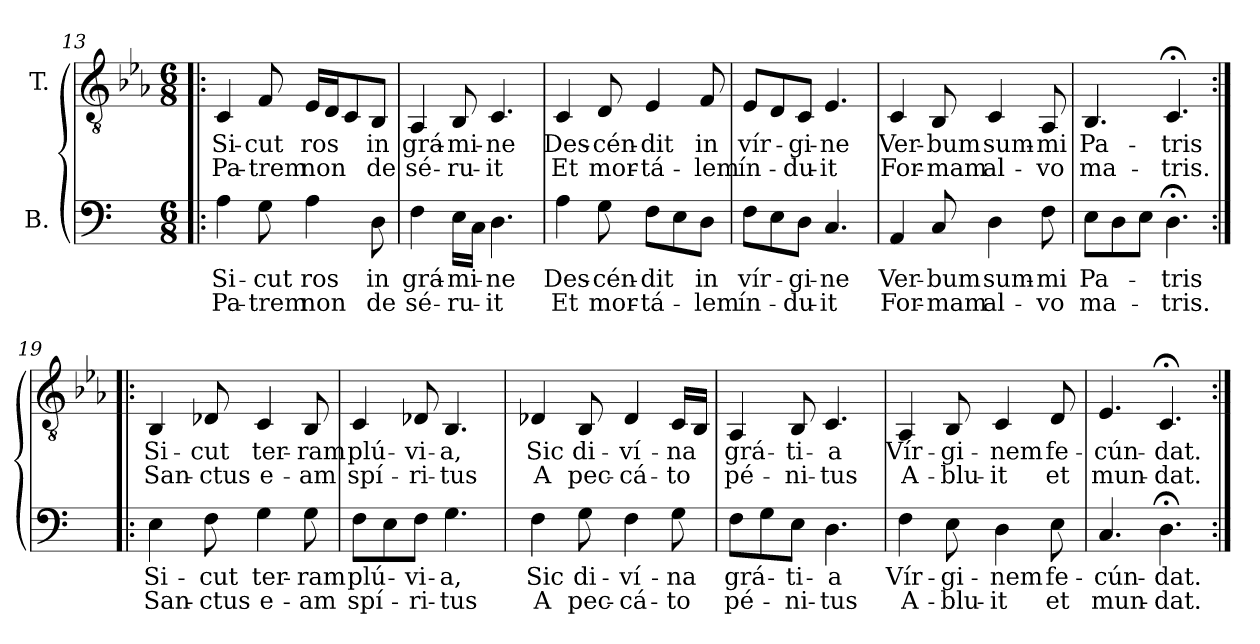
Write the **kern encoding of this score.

**kern	**text	**text	**kern	**text	**text
*part2	*part2	*part2	*part1	*part1	*part1
*staff2	*staff2	*staff2	*staff1	*staff1	*staff1
*I"B.	*	*	*I"T.	*	*
*clefF4	*	*	*clefGv2	*	*
*	*	*	*ITrd2c3	*	*
*k[]	*	*	*k[]	*	*
*a:	*	*	*a:	*	*
*M6/8	*	*	*M6/8	*	*
=13!|:	=13!|:	=13!|:	=13!|:	=13!|:	=13!|:
!	!LO:LY:b:color=#000000	!LO:LY:b:color=#000000	!	!	!
!	!	!	!	!LO:LY:b:color=#000000	!LO:LY:b:color=#000000
4Ai\	Si-	Pa-	4AAi/	Si-	Pa-
!	!LO:LY:b:color=#000000	!LO:LY:b:color=#000000	!	!	!
!	!	!	!	!LO:LY:b:color=#000000	!LO:LY:b:color=#000000
8Gi\	-cut	-trem	8Di/	-cut	-trem
!	!LO:LY:b:color=#000000	!LO:LY:b:color=#000000	!	!	!
!	!	!	!	!LO:LY:b:color=#000000	!LO:LY:b:color=#000000
4Ai\	ros	non	16Ci/LL	ros	non
.	.	.	16BBi/J	.	.
.	.	.	8AAi/	.	.
!	!LO:LY:b:color=#000000	!LO:LY:b:color=#000000	!	!	!
!	!	!	!	!LO:LY:b:color=#000000	!LO:LY:b:color=#000000
8Di\	in	de	8GGi/J	in	de
=14	=14	=14	=14	=14	=14
!	!LO:LY:b:color=#000000	!LO:LY:b:color=#000000	!	!	!
!	!	!	!	!LO:LY:b:color=#000000	!LO:LY:b:color=#000000
4Fi\	grá-	sé-	4FFi/	grá-	sé-
!	!LO:LY:b:color=#000000	!LO:LY:b:color=#000000	!	!	!
!	!	!	!	!LO:LY:b:color=#000000	!LO:LY:b:color=#000000
16Ei\LL	-mi-	-ru-	8GGi/	-mi-	-ru-
16Ci\JJ	.	.	.	.	.
!	!LO:LY:b:color=#000000	!LO:LY:b:color=#000000	!	!	!
!	!	!	!	!LO:LY:b:color=#000000	!LO:LY:b:color=#000000
4.Di\	-ne	-it	4.AAi/	-ne	-it
!!LO:LB:g=z
=15	=15	=15	=15	=15	=15
!	!LO:LY:b:color=#000000	!LO:LY:b:color=#000000	!	!	!
!	!	!	!	!LO:LY:b:color=#000000	!LO:LY:b:color=#000000
4Ai\	Des-	Et	4AAi/	Des-	Et
!	!LO:LY:b:color=#000000	!LO:LY:b:color=#000000	!	!	!
!	!	!	!	!LO:LY:b:color=#000000	!LO:LY:b:color=#000000
8Gi\	-cén-	mor-	8BBi/	-cén-	mor-
!	!LO:LY:b:color=#000000	!LO:LY:b:color=#000000	!	!	!
!	!	!	!	!LO:LY:b:color=#000000	!LO:LY:b:color=#000000
8Fi\L	-dit	-tá-	4Ci/	-dit	-tá-
8Ei\	.	.	.	.	.
!	!LO:LY:b:color=#000000	!LO:LY:b:color=#000000	!	!	!
!	!	!	!	!LO:LY:b:color=#000000	!LO:LY:b:color=#000000
8Di\J	in	-lem	8Di/	in	-lem
=16	=16	=16	=16	=16	=16
!	!LO:LY:b:color=#000000	!LO:LY:b:color=#000000	!	!	!
!	!	!	!	!LO:LY:b:color=#000000	!LO:LY:b:color=#000000
8Fi\L	vír-	ín-	8Ci/L	vír-	ín-
8Ei\	.	.	8BBi/	.	.
!	!LO:LY:b:color=#000000	!LO:LY:b:color=#000000	!	!	!
!	!	!	!	!LO:LY:b:color=#000000	!LO:LY:b:color=#000000
8Di\J	-gi-	-du-	8AAi/J	-gi-	-du-
!	!LO:LY:b:color=#000000	!LO:LY:b:color=#000000	!	!	!
!	!	!	!	!LO:LY:b:color=#000000	!LO:LY:b:color=#000000
4.Ci/	-ne	-it	4.Ci/	-ne	-it
=17	=17	=17	=17	=17	=17
!	!LO:LY:b:color=#000000	!LO:LY:b:color=#000000	!	!	!
!	!	!	!	!LO:LY:b:color=#000000	!LO:LY:b:color=#000000
4AAi/	Ver-	For-	4AAi/	Ver-	For-
!	!LO:LY:b:color=#000000	!LO:LY:b:color=#000000	!	!	!
!	!	!	!	!LO:LY:b:color=#000000	!LO:LY:b:color=#000000
8Ci/	-bum	-mam	8GGi/	-bum	-mam
!	!LO:LY:b:color=#000000	!LO:LY:b:color=#000000	!	!	!
!	!	!	!	!LO:LY:b:color=#000000	!LO:LY:b:color=#000000
4Di\	sum-	al-	4AAi/	sum-	al-
!	!LO:LY:b:color=#000000	!LO:LY:b:color=#000000	!	!	!
!	!	!	!	!LO:LY:b:color=#000000	!LO:LY:b:color=#000000
8Fi\	-mi	-vo	8FFi/	-mi	-vo
=18	=18	=18	=18	=18	=18
!	!LO:LY:b:color=#000000	!LO:LY:b:color=#000000	!	!	!
!	!	!	!	!LO:LY:b:color=#000000	!LO:LY:b:color=#000000
8Ei\L	Pa-	ma-	4.GGi/	Pa-	ma-
8Di\	.	.	.	.	.
8Ei\J	.	.	.	.	.
!	!LO:LY:b:color=#000000	!LO:LY:b:color=#000000	!	!	!
!	!	!	!	!LO:LY:b:color=#000000	!LO:LY:b:color=#000000
4.D;i\	-tris	-tris.	4.AA;i/	-tris	-tris.
=19:|!|:	=19:|!|:	=19:|!|:	=19:|!|:	=19:|!|:	=19:|!|:
!	!LO:LY:b:color=#000000	!LO:LY:b:color=#000000	!	!	!
!	!	!	!	!LO:LY:b:color=#000000	!LO:LY:b:color=#000000
4Ei\	Si-	San-	4GGi/	Si-	San-
!	!LO:LY:b:color=#000000	!LO:LY:b:color=#000000	!	!	!
!	!	!	!	!LO:LY:b:color=#000000	!LO:LY:b:color=#000000
8Fi\	-cut	-ctus	8BB-Xi/	-cut	-ctus
!	!LO:LY:b:color=#000000	!LO:LY:b:color=#000000	!	!	!
!	!	!	!	!LO:LY:b:color=#000000	!LO:LY:b:color=#000000
4Gi\	ter-	e-	4AAi/	ter-	e-
!	!LO:LY:b:color=#000000	!LO:LY:b:color=#000000	!	!	!
!	!	!	!	!LO:LY:b:color=#000000	!LO:LY:b:color=#000000
8Gi\	-ram	-am	8GGi/	-ram	-am
=20	=20	=20	=20	=20	=20
!	!LO:LY:b:color=#000000	!LO:LY:b:color=#000000	!	!	!
!	!	!	!	!LO:LY:b:color=#000000	!LO:LY:b:color=#000000
8Fi\L	plú-	spí-	4AAi/	plú-	spí-
8Ei\	.	.	.	.	.
!	!LO:LY:b:color=#000000	!LO:LY:b:color=#000000	!	!	!
!	!	!	!	!LO:LY:b:color=#000000	!LO:LY:b:color=#000000
8Fi\J	-vi-	-ri-	8BB-Xi/	-vi-	-ri-
!	!LO:LY:b:color=#000000	!LO:LY:b:color=#000000	!	!	!
!	!	!	!	!LO:LY:b:color=#000000	!LO:LY:b:color=#000000
4.Gi\	-a,	-tus	4.GGi/	-a,	-tus
!!LO:LB:g=z
=21	=21	=21	=21	=21	=21
!	!LO:LY:b:color=#000000	!LO:LY:b:color=#000000	!	!	!
!	!	!	!	!LO:LY:b:color=#000000	!LO:LY:b:color=#000000
4Fi\	Sic	A	4BB-Xi/	Sic	A
!	!LO:LY:b:color=#000000	!LO:LY:b:color=#000000	!	!	!
!	!	!	!	!LO:LY:b:color=#000000	!LO:LY:b:color=#000000
8Gi\	di-	pec-	8GGi/	di-	pec-
!	!LO:LY:b:color=#000000	!LO:LY:b:color=#000000	!	!	!
!	!	!	!	!LO:LY:b:color=#000000	!LO:LY:b:color=#000000
4Fi\	-ví-	-cá-	4BB-i/	-ví-	-cá-
!	!LO:LY:b:color=#000000	!LO:LY:b:color=#000000	!	!	!
!	!	!	!	!LO:LY:b:color=#000000	!LO:LY:b:color=#000000
8Gi\	-na	-to	16AAi/LL	-na	-to
.	.	.	16GGi/JJ	.	.
=22	=22	=22	=22	=22	=22
!	!LO:LY:b:color=#000000	!LO:LY:b:color=#000000	!	!	!
!	!	!	!	!LO:LY:b:color=#000000	!LO:LY:b:color=#000000
8Fi\L	grá-	pé-	4FFi/	grá-	pé-
8Gi\	.	.	.	.	.
!	!LO:LY:b:color=#000000	!LO:LY:b:color=#000000	!	!	!
!	!	!	!	!LO:LY:b:color=#000000	!LO:LY:b:color=#000000
8Ei\J	-ti-	-ni-	8GGi/	-ti-	-ni-
!	!LO:LY:b:color=#000000	!LO:LY:b:color=#000000	!	!	!
!	!	!	!	!LO:LY:b:color=#000000	!LO:LY:b:color=#000000
4.Di\	-a	-tus	4.AAi/	-a	-tus
=23	=23	=23	=23	=23	=23
!	!LO:LY:b:color=#000000	!LO:LY:b:color=#000000	!	!	!
!	!	!	!	!LO:LY:b:color=#000000	!LO:LY:b:color=#000000
4Fi\	Vír-	A-	4FFi/	Vír-	A-
!	!LO:LY:b:color=#000000	!LO:LY:b:color=#000000	!	!	!
!	!	!	!	!LO:LY:b:color=#000000	!LO:LY:b:color=#000000
8Ei\	-gi-	-blu-	8GGi/	-gi-	-blu-
!	!LO:LY:b:color=#000000	!LO:LY:b:color=#000000	!	!	!
!	!	!	!	!LO:LY:b:color=#000000	!LO:LY:b:color=#000000
4Di\	-nem	-it	4AAi/	-nem	-it
!	!LO:LY:b:color=#000000	!LO:LY:b:color=#000000	!	!	!
!	!	!	!	!LO:LY:b:color=#000000	!LO:LY:b:color=#000000
8Ei\	fe-	et	8BBi/	fe-	et
=24	=24	=24	=24	=24	=24
!	!LO:LY:b:color=#000000	!LO:LY:b:color=#000000	!	!	!
!	!	!	!	!LO:LY:b:color=#000000	!LO:LY:b:color=#000000
4.Ci/	-cún-	mun-	4.Ci/	-cún-	mun-
!	!LO:LY:b:color=#000000	!LO:LY:b:color=#000000	!	!	!
!	!	!	!	!LO:LY:b:color=#000000	!LO:LY:b:color=#000000
4.D;i\	-dat.	-dat.	4.AA;i/	-dat.	-dat.
=:|!	=:|!	=:|!	=:|!	=:|!	=:|!
*-	*-	*-	*-	*-	*-
